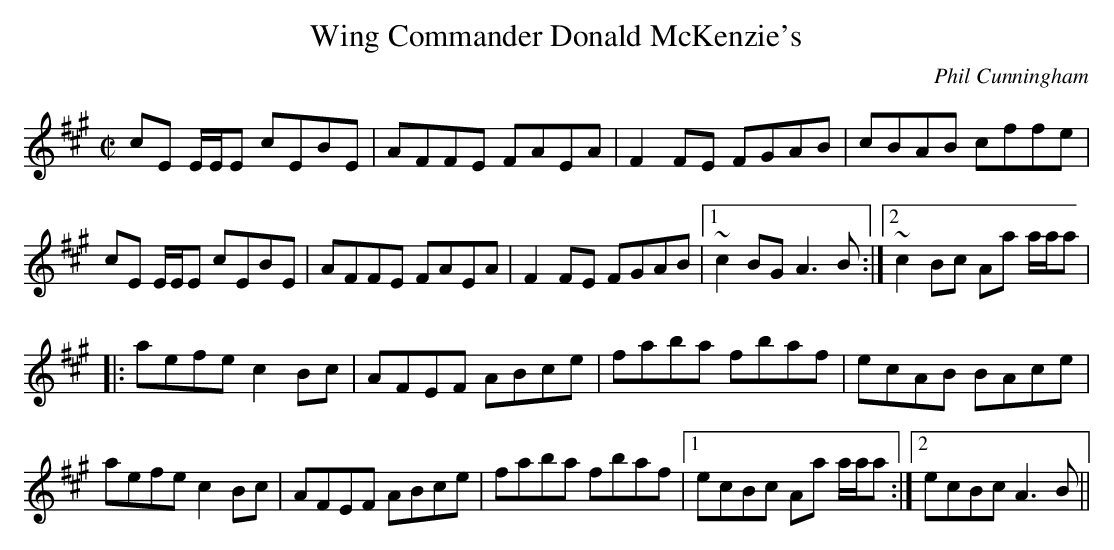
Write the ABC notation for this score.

X:1
T:Wing Commander Donald McKenzie's
M:C|
L:1/8
C:Phil Cunningham
K:A
cE E/2E/2E cEBE|AFFE FAEA|F2FE FGAB|cBAB cffe|
!cE E/2E/2E cEBE|AFFE FAEA|F2FE FGAB|1~c2BG A3B:|2~c2Bc Aa a/2a/2a|
!|:aefe c2Bc|AFEF ABce|faba fbaf|ecAB BAce|
!aefe c2Bc|AFEF ABce|faba fbaf|1ecBc Aa a/2a/2a:|2ecBc A3B||
